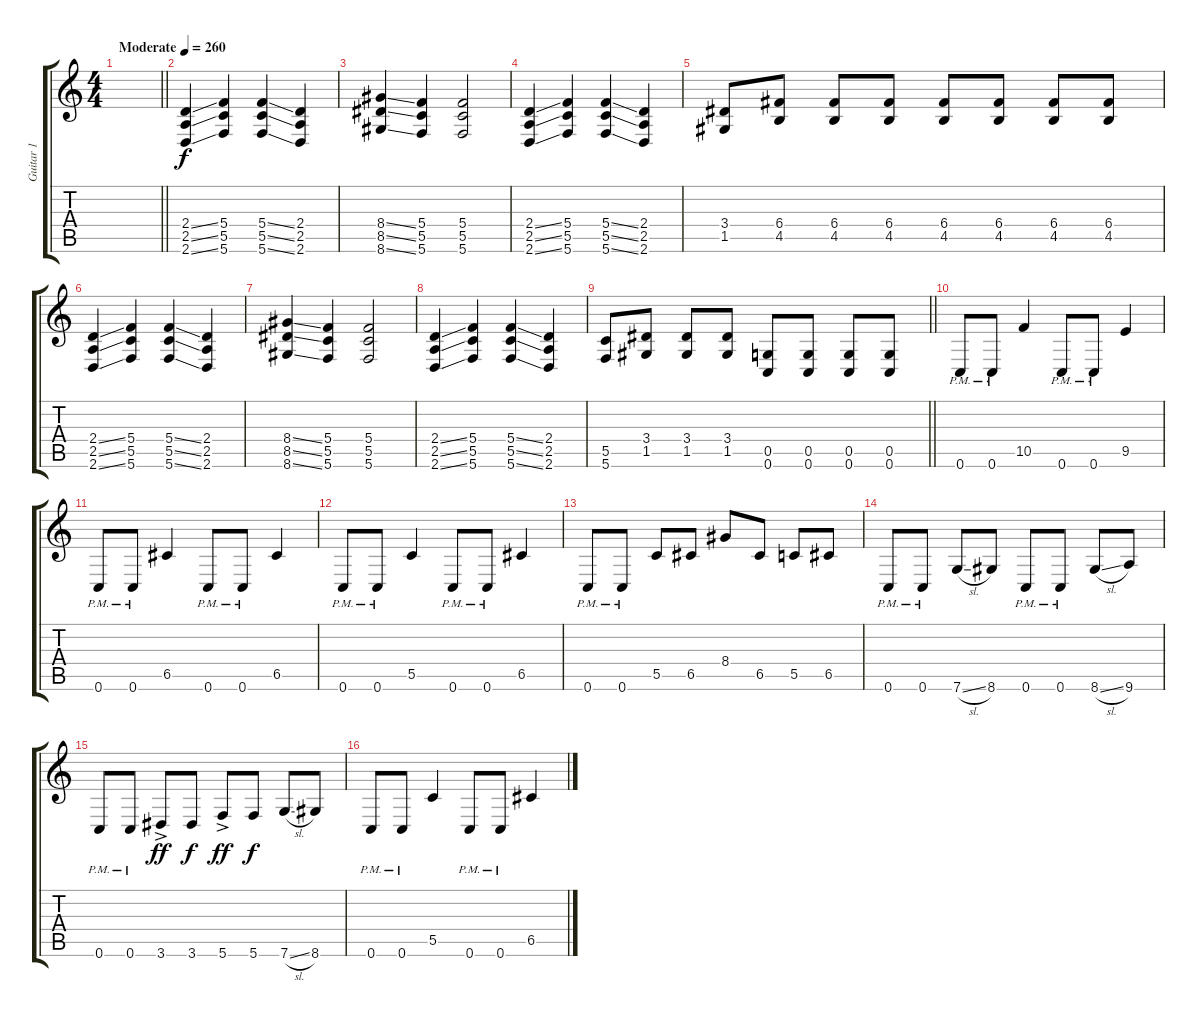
\track ("Guitar 1" "Guitar 1") {instrument distortionguitar}
\staff {score tabs}
\tuning (D4 A3 F3 C3 G2 C2) {hide}
\ts (4 4)
\tempo (260 "Moderate")
\clef g2
\barLineRight lightlight
\ks c
|
(2.4{ss} 2.5{ss} 2.6{ss}).4 (5.4 5.5 5.6).4 (5.4{ss} 5.5{ss} 5.6{ss}).4 (2.4 2.5 2.6).4 |
(8.4{ss} 8.5{ss} 8.6{ss}).4 (5.4 5.5 5.6).4 (5.4 5.5 5.6).2 |
(2.4{ss} 2.5{ss} 2.6{ss}).4 (5.4 5.5 5.6).4 (5.4{ss} 5.5{ss} 5.6{ss}).4 (2.4 2.5 2.6).4 |
(3.4 1.5).8 (6.4 4.5).8 (6.4 4.5).8 (6.4 4.5).8 (6.4 4.5).8 (6.4 4.5).8 (6.4 4.5).8 (6.4 4.5).8 |
(2.4{ss} 2.5{ss} 2.6{ss}).4 (5.4 5.5 5.6).4 (5.4{ss} 5.5{ss} 5.6{ss}).4 (2.4 2.5 2.6).4 |
(8.4{ss} 8.5{ss} 8.6{ss}).4 (5.4 5.5 5.6).4 (5.4 5.5 5.6).2 |
(2.4{ss} 2.5{ss} 2.6{ss}).4 (5.4 5.5 5.6).4 (5.4{ss} 5.5{ss} 5.6{ss}).4 (2.4 2.5 2.6).4 |
\barLineRight lightlight
(5.5 5.6).8 (3.4 1.5).8 (3.4 1.5).8 (3.4 1.5).8 (0.5 0.6).8 (0.5 0.6).8 (0.5 0.6).8 (0.5 0.6).8 |
0.6{pm}.8 0.6{pm}.8 10.5.4 0.6{pm}.8 0.6{pm}.8 9.5.4 |
0.6{pm}.8 0.6{pm}.8 6.5.4 0.6{pm}.8 0.6{pm}.8 6.5.4 |
0.6{pm}.8 0.6{pm}.8 5.5.4 0.6{pm}.8 0.6{pm}.8 6.5.4 |
0.6{pm}.8 0.6{pm}.8 5.5.8 6.5.8 8.4.8 6.5.8 5.5.8 6.5.8 |
0.6{pm}.8 0.6{pm}.8 7.6{sl}.8 8.6.8 0.6{pm}.8 0.6{pm}.8 8.6{sl}.8 9.6.8 |
0.6{pm}.8 0.6{pm}.8 3.6{ac}.8{dy ff} 3.6.8{dy f} 5.6{ac}.8{dy ff} 5.6.8{dy f} 7.6{sl}.8 8.6.8 |
0.6{pm}.8 0.6{pm}.8 5.5.4 0.6{pm}.8 0.6{pm}.8 6.5.4
